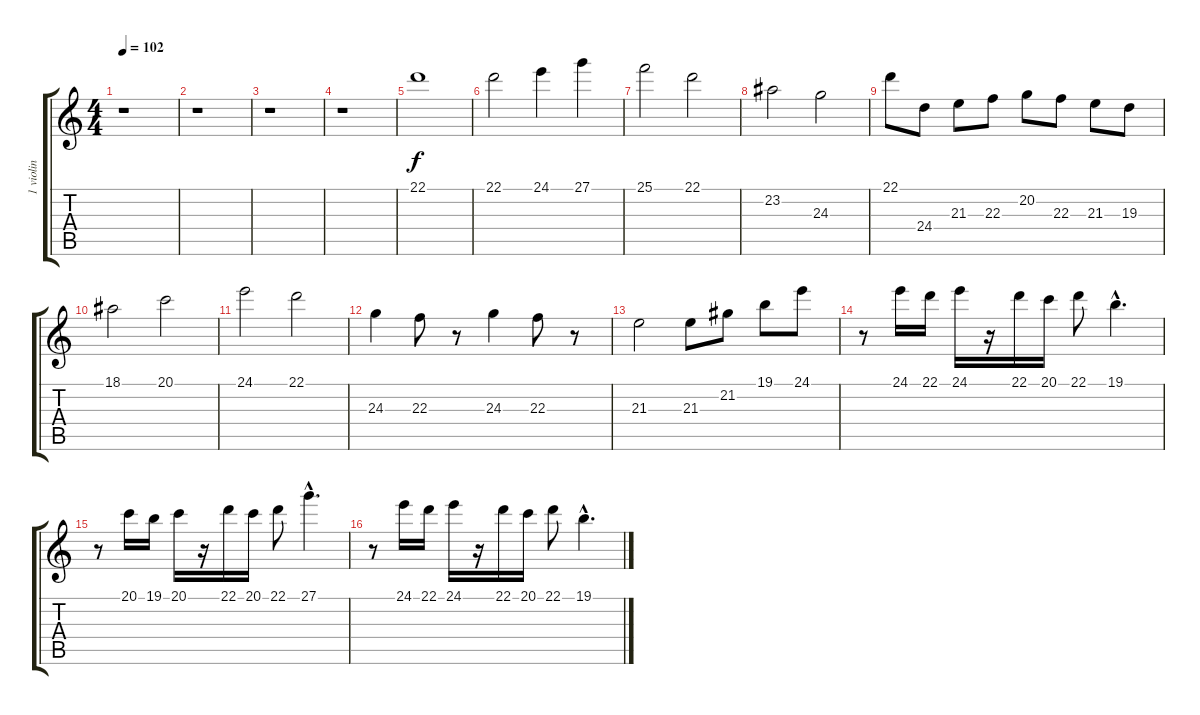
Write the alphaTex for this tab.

\track ("1 violin" "1 violin") {instrument stringensemble1}
\staff {score tabs}
\tuning (E4 B3 G3 D3 A2 E2) {hide}
\ts (4 4)
\tempo 102
\clef g2
\ks c
r.1{dy f} |
r.1 |
r.1 |
r.1 |
22.1.1 |
22.1.2 24.1.4 27.1.4 |
25.1.2 22.1.2 |
23.2.2 24.3.2 |
22.1.8 24.4.8 21.3.8 22.3.8 20.2.8 22.3.8 21.3.8 19.3.8 |
18.1.2 20.1.2 |
24.1.2 22.1.2 |
24.3.4 22.3.8 r.8 24.3.4 22.3.8 r.8 |
21.3.2 21.3.8 21.2.8 19.1.8 24.1.8 |
r.8 24.1.16 22.1.16 24.1.16 r.16 22.1.16 20.1.16 22.1.8 19.1{hac}.4{d} |
r.8 20.1.16 19.1.16 20.1.16 r.16 22.1.16 20.1.16 22.1.8 27.1{hac}.4{d} |
r.8 24.1.16 22.1.16 24.1.16 r.16 22.1.16 20.1.16 22.1.8 19.1{hac}.4{d}
